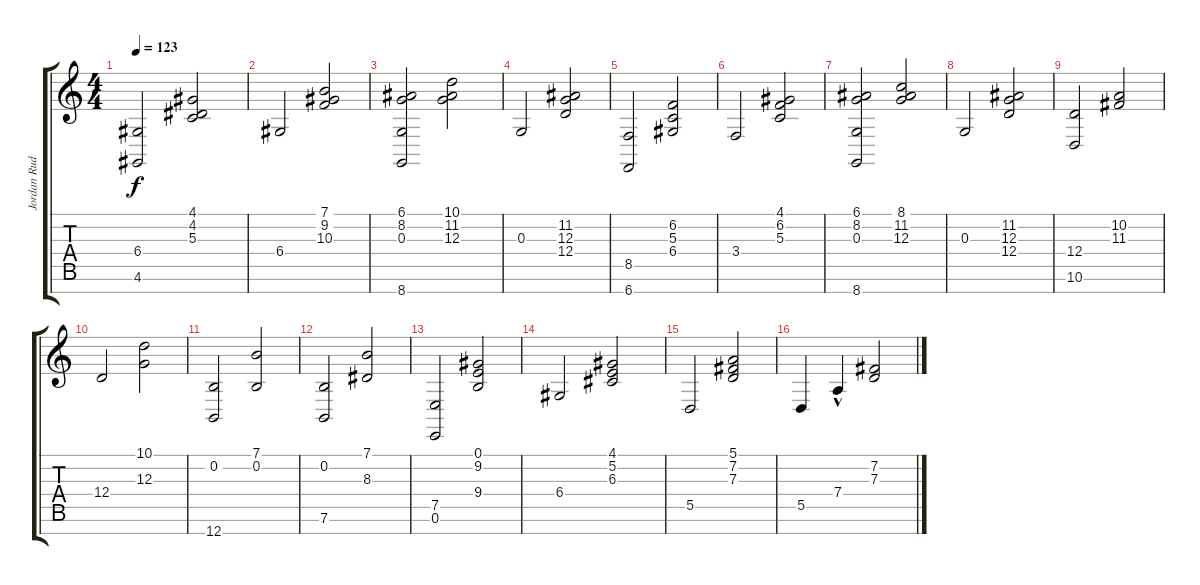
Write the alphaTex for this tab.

\track ("Jordan Rudess" "Jordan Rud") {instrument acousticgrandpiano}
\staff {score tabs}
\tuning (E4 B3 G3 D3 A2 E2 B1) {hide}
\ts (4 4)
\tempo 123
\clef g2
\ks c
(6.4 4.6).2{dy f} (4.1 4.2 5.3).2 |
6.4.2 (7.1 9.2 10.3).2 |
(6.1 8.2 0.3 8.7).2 (10.1 11.2 12.3).2 |
0.3.2 (11.2 12.3 12.4).2 |
(8.5 6.7).2 (6.2 5.3 6.4).2 |
3.4.2 (4.1 6.2 5.3).2 |
(6.1 8.2 0.3 8.7).2 (8.1 11.2 12.3).2 |
0.3.2 (11.2 12.3 12.4).2 |
(12.4 10.6).2 (10.2 11.3).2 |
12.4.2 (10.1 12.3).2 |
(0.2 12.7).2 (7.1 0.2).2 |
(0.2 7.6).2 (7.1 8.3).2 |
(7.5 0.6).2 (0.1 9.2 9.4).2 |
6.4.2 (4.1 5.2 6.3).2 |
5.5.2 (5.1 7.2 7.3).2 |
5.5.4 7.4{hac}.4 (7.2 7.3).2
